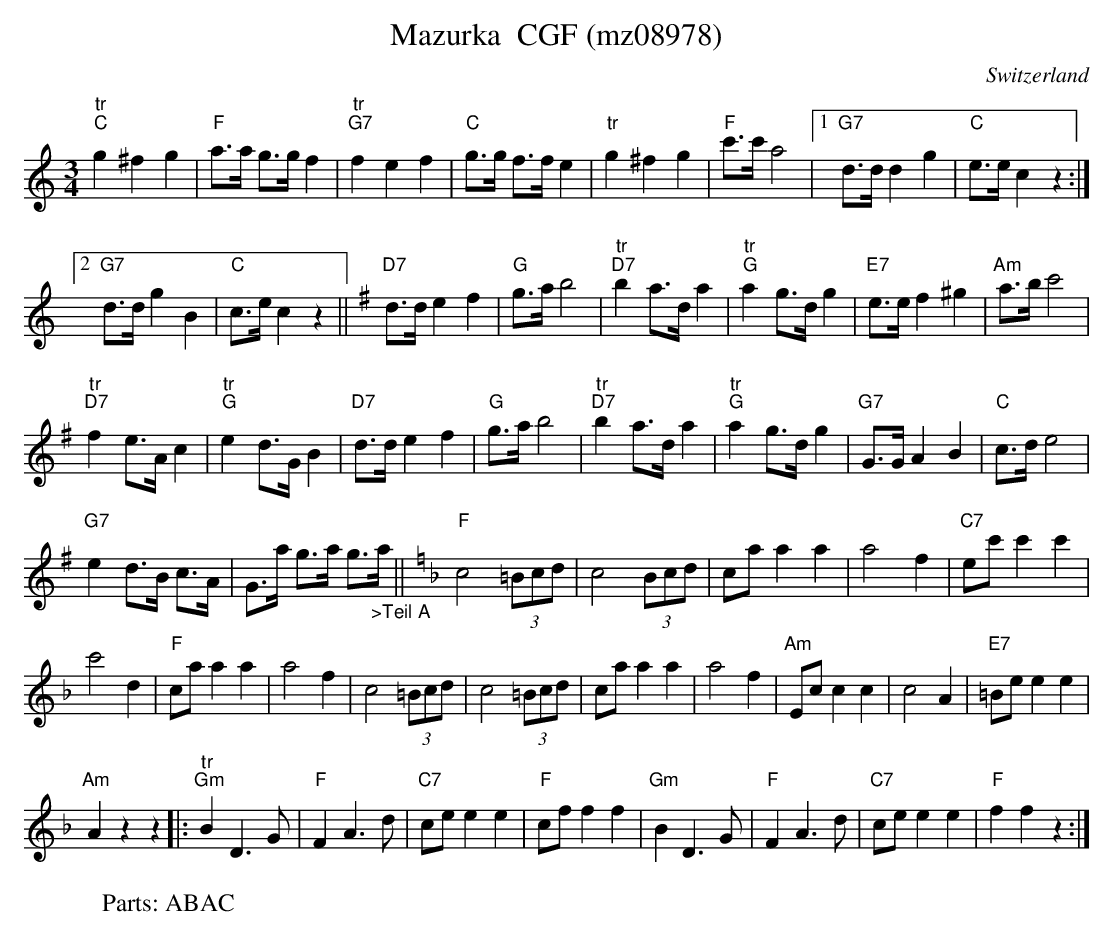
X:1
T:Mazurka  CGF (mz08978)
M:3/4
L:1/8
O:Switzerland
K:C major
"tr""C"g2^f2g2 | "F"a>a g>g f2 | "tr""G7"f2e2f2 | "C"g>g f>f e2 | "tr"g2^f2g2 | "F"c'>c'a4 |1 "G7"d>dd2g2 | "C"e>ec2z2 :|2
"G7"d>dg2B2 | "C"c>ec2z2 || [K:G] "D7"d>de2f2 | "G"g>ab4 | "tr""D7"b2a>da2 | "tr""G"a2g>dg2 | "E7"e>e f2^g2 | "Am"a>bc'4 |
"tr""D7"f2e>A c2 | "tr""G"e2d>GB2 | "D7"d>d e2f2 | "G"g>ab4 | "tr""D7"b2a>da2 | "tr""G"a2g>dg2 | "G7"G>GA2B2 | "C"c>de4 |
"G7"e2d>B c>A | G>a g>a g>"_>Teil A"a || [K:F] "F"c4 (3=Bcd | c4 (3Bcd | caa2a2 | a4f2 | "C7"ec'c'2c'2 |
c'4d2 |  "F"caa2a2 | a4f2 | c4 (3=Bcd | c4 (3=Bcd | caa2a2 | a4f2 |   "Am"Ecc2c2 | c4A2 | "E7"=Bee2e2 |
"Am"A2z2z2 |: "tr""Gm"B2D3G | "F"F2A3d | "C7"cee2e2 | "F"cff2f2 | "Gm"B2D3G | "F"F2A3d | "C7"cee2e2 | "F"f2f2z2 :|
W:Parts: ABAC
